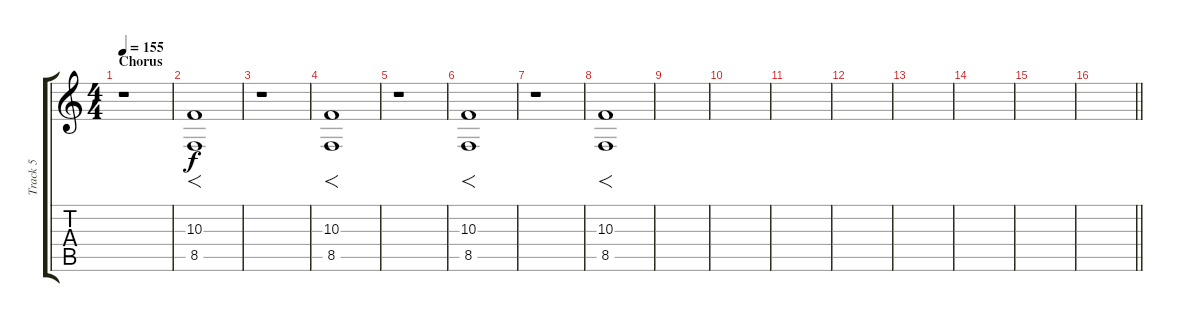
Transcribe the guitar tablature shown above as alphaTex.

\track ("Track 5" "Track 5") {instrument stringensemble2}
\staff {score tabs}
\tuning (E4 B3 G3 D3 A2 D2) {hide}
\ts (4 4)
\section ("" "Chorus")
\tempo 155
\clef g2
\ks c
r.1{dy f} |
(10.3 8.5).1{f} |
r.1 |
(10.3 8.5).1{f} |
r.1 |
(10.3 8.5).1{f} |
r.1 |
(10.3 8.5).1{f} |
|
|
|
|
|
|
|
\barLineRight lightlight
